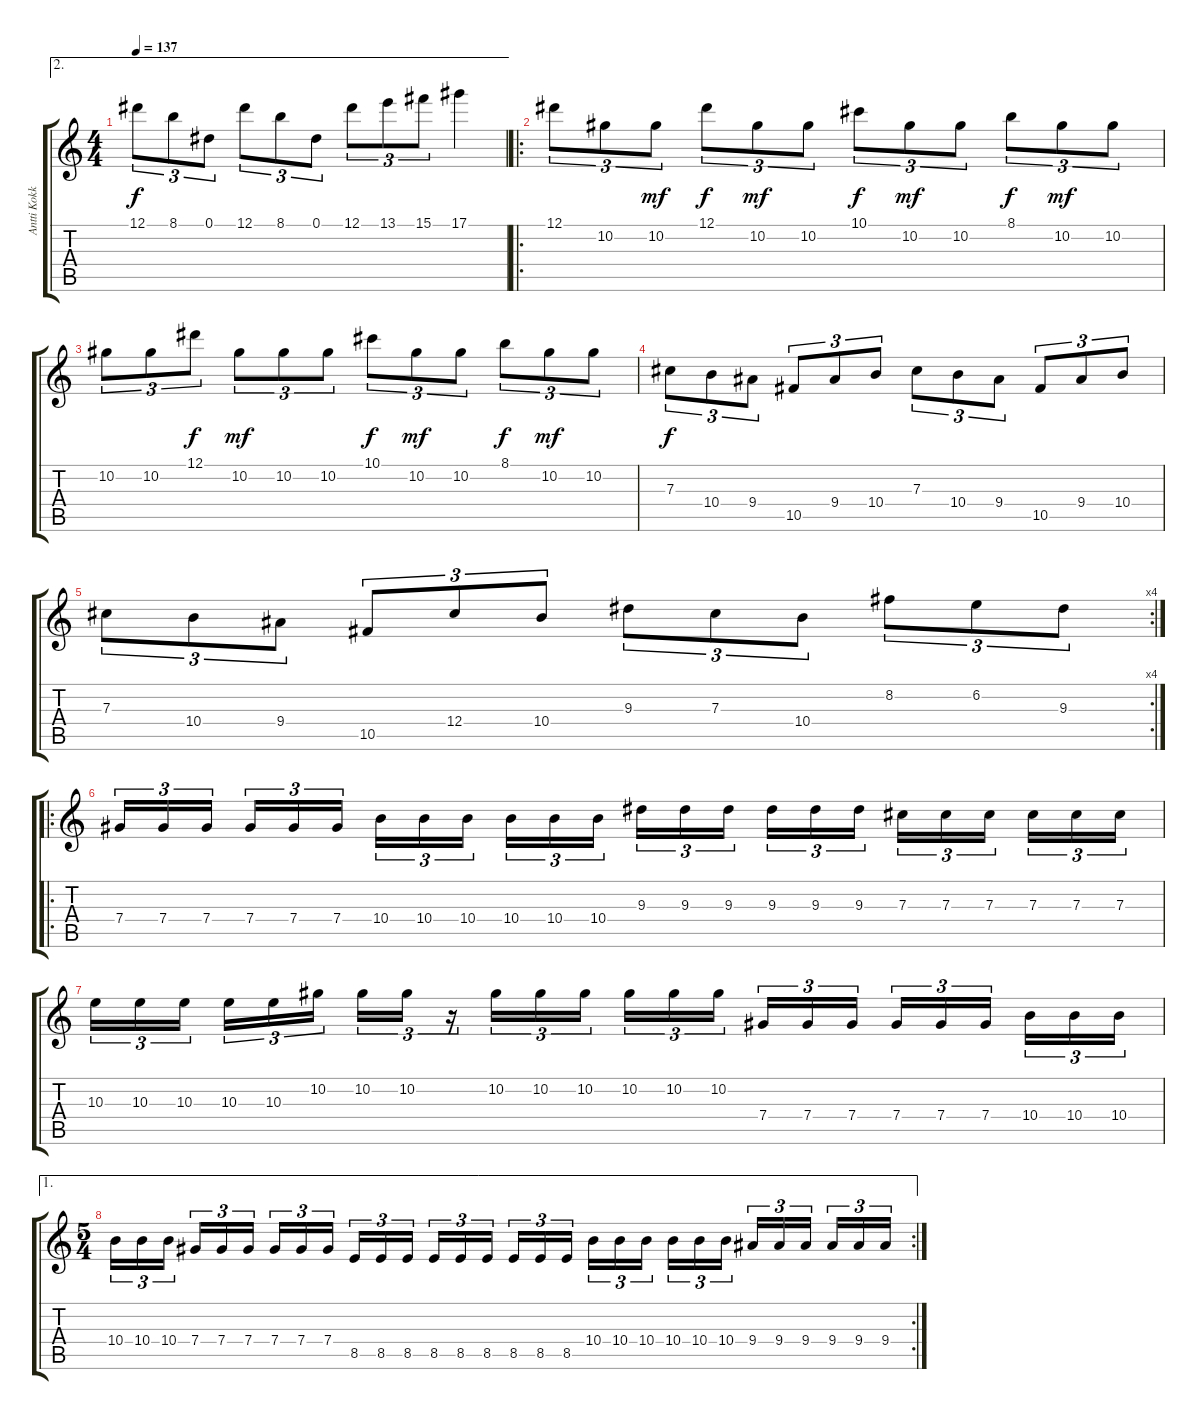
\track ("Antti Kokko" "Antti Kokk") {instrument distortionguitar}
\staff {score tabs}
\tuning (Eb4 Bb3 Gb3 Db3 Ab2 Eb2) {hide}
\ae 2
\ts (4 4)
\tempo 137
\clef g2
\ks c
12.1.8{tu (3 2) dy f} 8.1.8{tu (3 2)} 0.1.8{tu (3 2)} 12.1.8{tu (3 2)} 8.1.8{tu (3 2)} 0.1.8{tu (3 2)} 12.1.8{tu (3 2)} 13.1.8{tu (3 2)} 15.1.8{tu (3 2)} 17.1.4 |
\ro
12.1.8{tu (3 2)} 10.2.8{tu (3 2)} 10.2.8{tu (3 2) dy mf} 12.1.8{tu (3 2) dy f} 10.2.8{tu (3 2) dy mf} 10.2.8{tu (3 2)} 10.1.8{tu (3 2) dy f} 10.2.8{tu (3 2) dy mf} 10.2.8{tu (3 2)} 8.1.8{tu (3 2) dy f} 10.2.8{tu (3 2) dy mf} 10.2.8{tu (3 2)} |
10.2.8{tu (3 2)} 10.2.8{tu (3 2)} 12.1.8{tu (3 2) dy f} 10.2.8{tu (3 2) dy mf} 10.2.8{tu (3 2)} 10.2.8{tu (3 2)} 10.1.8{tu (3 2) dy f} 10.2.8{tu (3 2) dy mf} 10.2.8{tu (3 2)} 8.1.8{tu (3 2) dy f} 10.2.8{tu (3 2) dy mf} 10.2.8{tu (3 2)} |
7.3.8{tu (3 2) dy f} 10.4.8{tu (3 2)} 9.4.8{tu (3 2)} 10.5.8{tu (3 2)} 9.4.8{tu (3 2)} 10.4.8{tu (3 2)} 7.3.8{tu (3 2)} 10.4.8{tu (3 2)} 9.4.8{tu (3 2)} 10.5.8{tu (3 2)} 9.4.8{tu (3 2)} 10.4.8{tu (3 2)} |
\rc 4
7.3.8{tu (3 2)} 10.4.8{tu (3 2)} 9.4.8{tu (3 2)} 10.5.8{tu (3 2)} 12.4.8{tu (3 2)} 10.4.8{tu (3 2)} 9.3.8{tu (3 2)} 7.3.8{tu (3 2)} 10.4.8{tu (3 2)} 8.2.8{tu (3 2)} 6.2.8{tu (3 2)} 9.3.8{tu (3 2)} |
\ro
7.4.16{tu (3 2)} 7.4.16{tu (3 2)} 7.4.16{tu (3 2)} 7.4.16{tu (3 2)} 7.4.16{tu (3 2)} 7.4.16{tu (3 2)} 10.4.16{tu (3 2)} 10.4.16{tu (3 2)} 10.4.16{tu (3 2)} 10.4.16{tu (3 2)} 10.4.16{tu (3 2)} 10.4.16{tu (3 2)} 9.3.16{tu (3 2)} 9.3.16{tu (3 2)} 9.3.16{tu (3 2)} 9.3.16{tu (3 2)} 9.3.16{tu (3 2)} 9.3.16{tu (3 2)} 7.3.16{tu (3 2)} 7.3.16{tu (3 2)} 7.3.16{tu (3 2)} 7.3.16{tu (3 2)} 7.3.16{tu (3 2)} 7.3.16{tu (3 2)} |
10.3.16{tu (3 2)} 10.3.16{tu (3 2)} 10.3.16{tu (3 2)} 10.3.16{tu (3 2)} 10.3.16{tu (3 2)} 10.2.16{tu (3 2)} 10.2.16{tu (3 2)} 10.2.16{tu (3 2)} r.16{tu (3 2)} 10.2.16{tu (3 2)} 10.2.16{tu (3 2)} 10.2.16{tu (3 2)} 10.2.16{tu (3 2)} 10.2.16{tu (3 2)} 10.2.16{tu (3 2)} 7.4.16{tu (3 2)} 7.4.16{tu (3 2)} 7.4.16{tu (3 2)} 7.4.16{tu (3 2)} 7.4.16{tu (3 2)} 7.4.16{tu (3 2)} 10.4.16{tu (3 2)} 10.4.16{tu (3 2)} 10.4.16{tu (3 2)} |
\ae 1
\rc 2
\ts (5 4)
10.4.16{tu (3 2)} 10.4.16{tu (3 2)} 10.4.16{tu (3 2)} 7.4.16{tu (3 2)} 7.4.16{tu (3 2)} 7.4.16{tu (3 2)} 7.4.16{tu (3 2)} 7.4.16{tu (3 2)} 7.4.16{tu (3 2)} 8.5.16{tu (3 2)} 8.5.16{tu (3 2)} 8.5.16{tu (3 2)} 8.5.16{tu (3 2)} 8.5.16{tu (3 2)} 8.5.16{tu (3 2)} 8.5.16{tu (3 2)} 8.5.16{tu (3 2)} 8.5.16{tu (3 2)} 10.4.16{tu (3 2)} 10.4.16{tu (3 2)} 10.4.16{tu (3 2)} 10.4.16{tu (3 2)} 10.4.16{tu (3 2)} 10.4.16{tu (3 2)} 9.4.16{tu (3 2)} 9.4.16{tu (3 2)} 9.4.16{tu (3 2)} 9.4.16{tu (3 2)} 9.4.16{tu (3 2)} 9.4.16{tu (3 2)}
